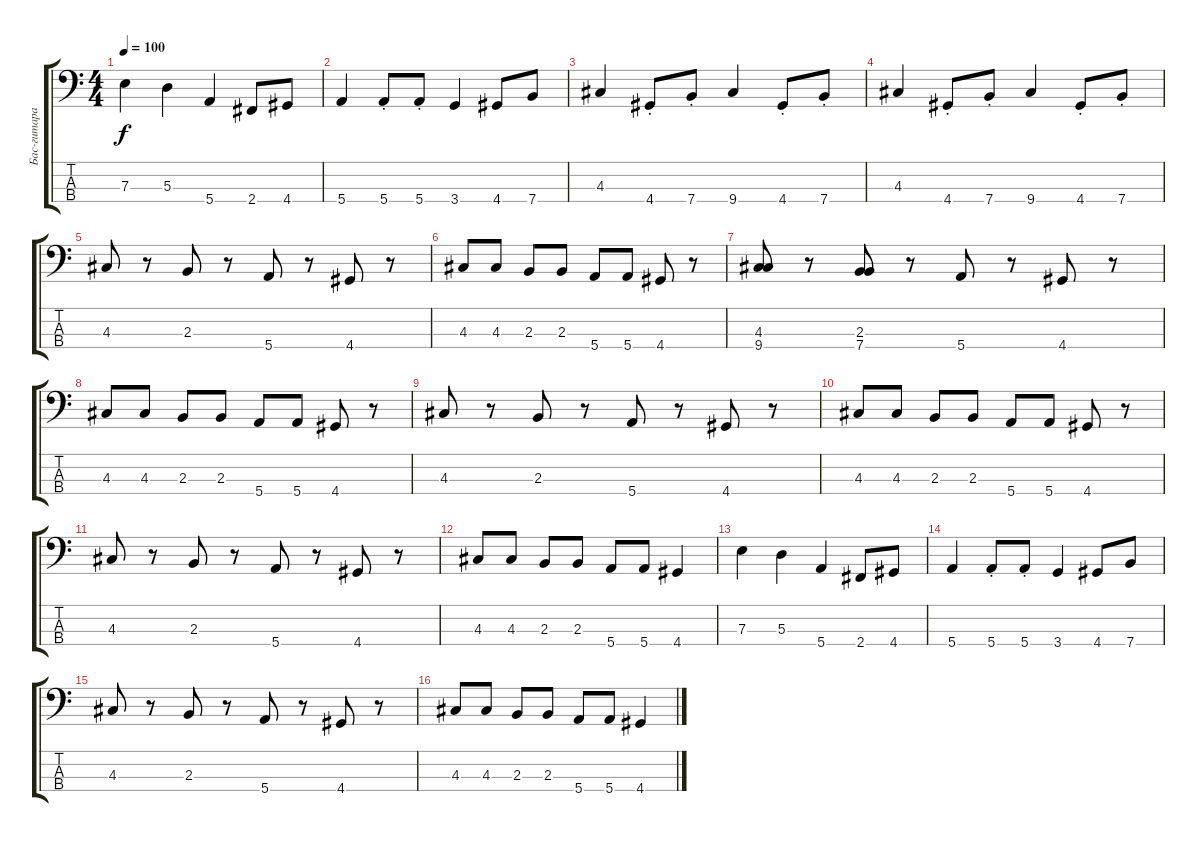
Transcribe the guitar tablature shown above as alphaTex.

\track ("Бас-гитара" "Бас-гитара") {instrument electricbassfinger}
\staff {score tabs}
\tuning (G2 D2 A1 E1) {hide}
\ts (4 4)
\tempo 100
\clef f4
\ks c
7.3.4{dy f} 5.3.4 5.4.4 2.4.8 4.4.8 |
5.4.4 5.4{st}.8 5.4{st}.8 3.4.4 4.4.8 7.4.8 |
4.3.4 4.4{st}.8 7.4{st}.8 9.4.4 4.4{st}.8 7.4{st}.8 |
4.3.4 4.4{st}.8 7.4{st}.8 9.4.4 4.4{st}.8 7.4{st}.8 |
4.3.8 r.8 2.3.8 r.8 5.4.8 r.8 4.4.8 r.8 |
4.3.8 4.3.8 2.3.8 2.3.8 5.4.8 5.4.8 4.4.8 r.8 |
(4.3 9.4).8 r.8 (2.3 7.4).8 r.8 5.4.8 r.8 4.4.8 r.8 |
4.3.8 4.3.8 2.3.8 2.3.8 5.4.8 5.4.8 4.4.8 r.8 |
4.3.8 r.8 2.3.8 r.8 5.4.8 r.8 4.4.8 r.8 |
4.3.8 4.3.8 2.3.8 2.3.8 5.4.8 5.4.8 4.4.8 r.8 |
4.3.8 r.8 2.3.8 r.8 5.4.8 r.8 4.4.8 r.8 |
4.3.8 4.3.8 2.3.8 2.3.8 5.4.8 5.4.8 4.4.4 |
7.3.4 5.3.4 5.4.4 2.4.8 4.4.8 |
5.4.4 5.4{st}.8 5.4{st}.8 3.4.4 4.4.8 7.4.8 |
4.3.8 r.8 2.3.8 r.8 5.4.8 r.8 4.4.8 r.8 |
4.3.8 4.3.8 2.3.8 2.3.8 5.4.8 5.4.8 4.4.4
